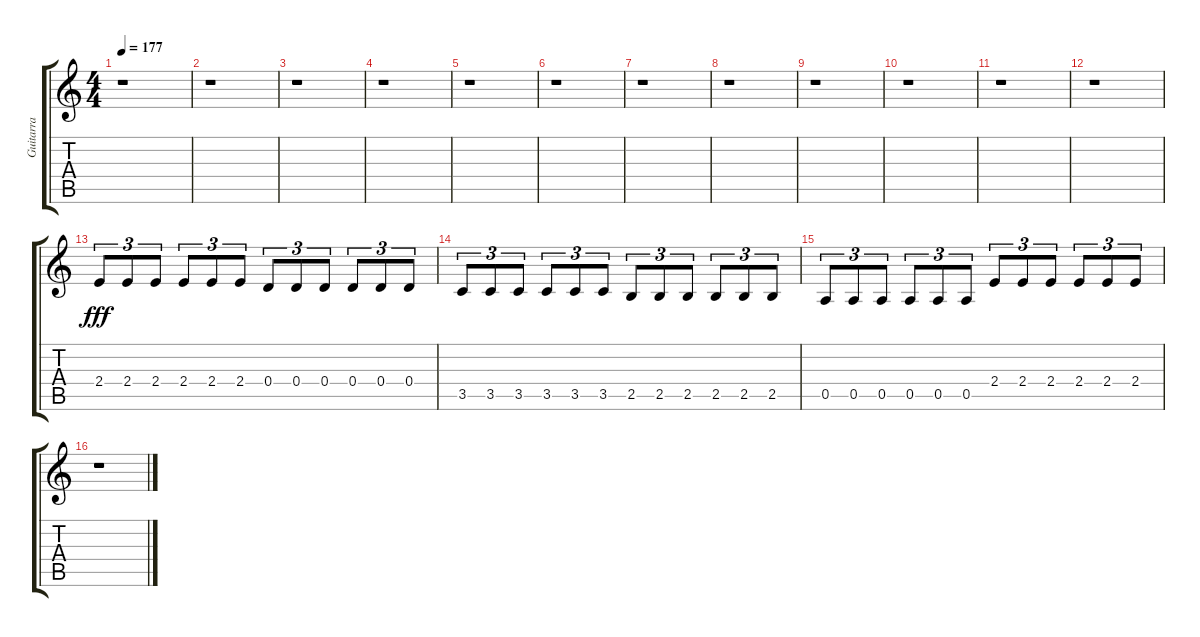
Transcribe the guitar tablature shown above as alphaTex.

\track ("Guitarra" "Guitarra") {instrument distortionguitar}
\staff {score tabs}
\tuning (E4 B3 G3 D3 A2 E2) {hide}
\ts (4 4)
\tempo 177
\clef g2
\ks c
r.1{dy fff} |
r.1 |
r.1 |
r.1 |
r.1 |
r.1 |
r.1 |
r.1 |
r.1 |
r.1 |
r.1 |
r.1 |
2.4.8{tu (3 2)} 2.4.8{tu (3 2)} 2.4.8{tu (3 2)} 2.4.8{tu (3 2)} 2.4.8{tu (3 2)} 2.4.8{tu (3 2)} 0.4.8{tu (3 2)} 0.4.8{tu (3 2)} 0.4.8{tu (3 2)} 0.4.8{tu (3 2)} 0.4.8{tu (3 2)} 0.4.8{tu (3 2)} |
3.5.8{tu (3 2)} 3.5.8{tu (3 2)} 3.5.8{tu (3 2)} 3.5.8{tu (3 2)} 3.5.8{tu (3 2)} 3.5.8{tu (3 2)} 2.5.8{tu (3 2)} 2.5.8{tu (3 2)} 2.5.8{tu (3 2)} 2.5.8{tu (3 2)} 2.5.8{tu (3 2)} 2.5.8{tu (3 2)} |
0.5.8{tu (3 2)} 0.5.8{tu (3 2)} 0.5.8{tu (3 2)} 0.5.8{tu (3 2)} 0.5.8{tu (3 2)} 0.5.8{tu (3 2)} 2.4.8{tu (3 2)} 2.4.8{tu (3 2)} 2.4.8{tu (3 2)} 2.4.8{tu (3 2)} 2.4.8{tu (3 2)} 2.4.8{tu (3 2)} |
r.1
